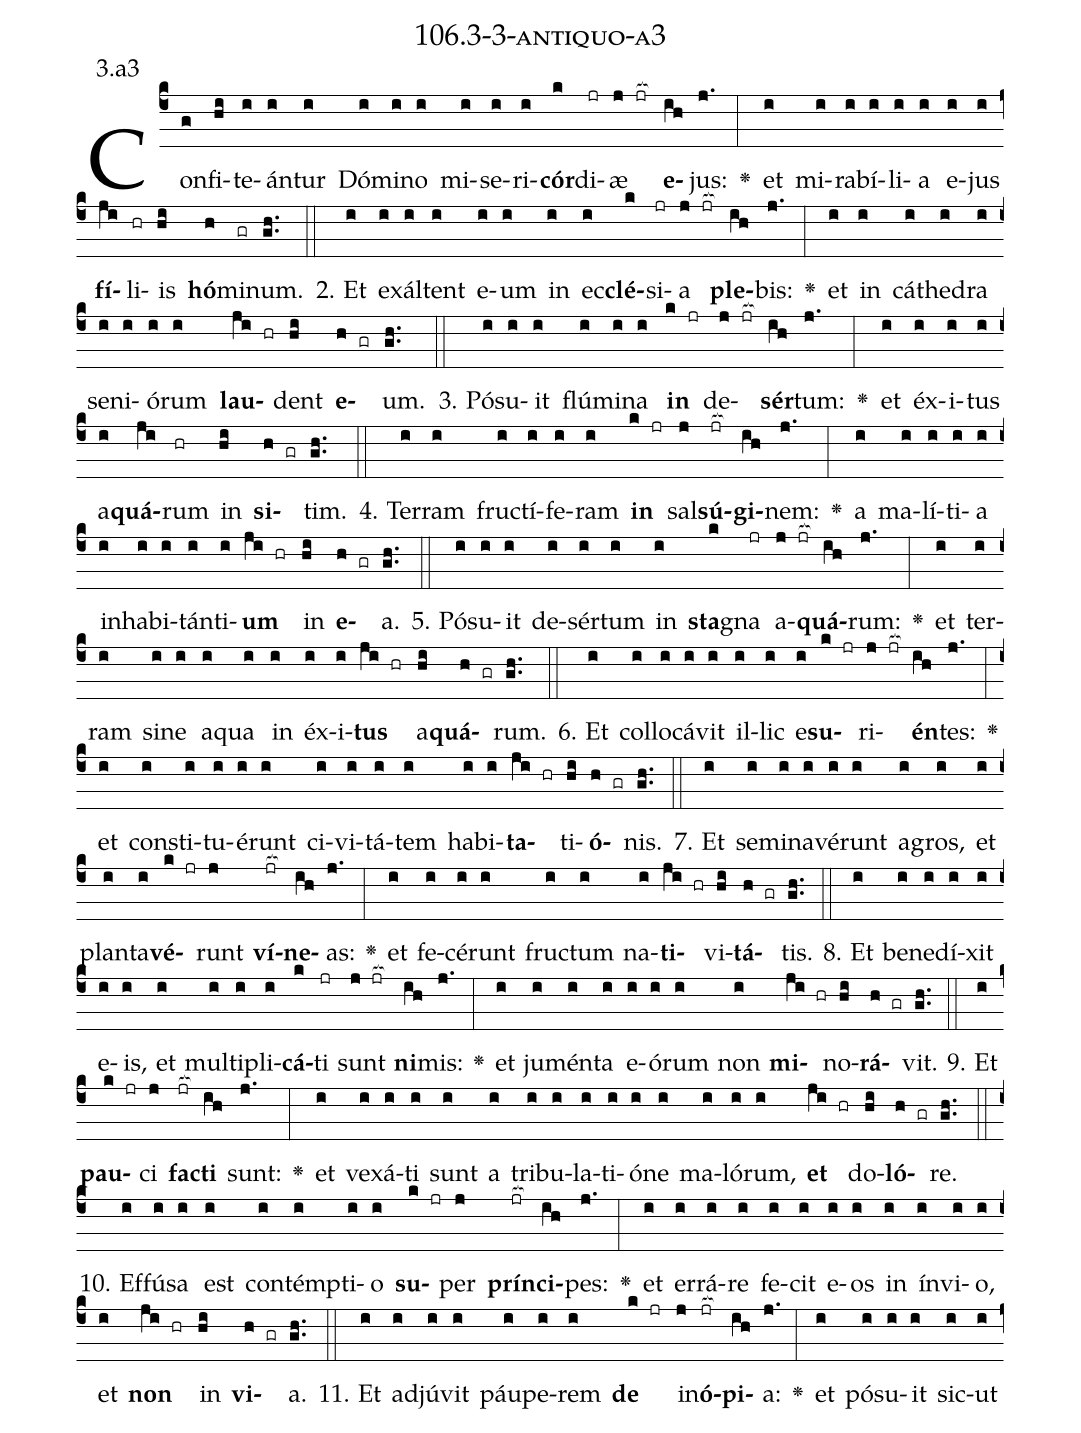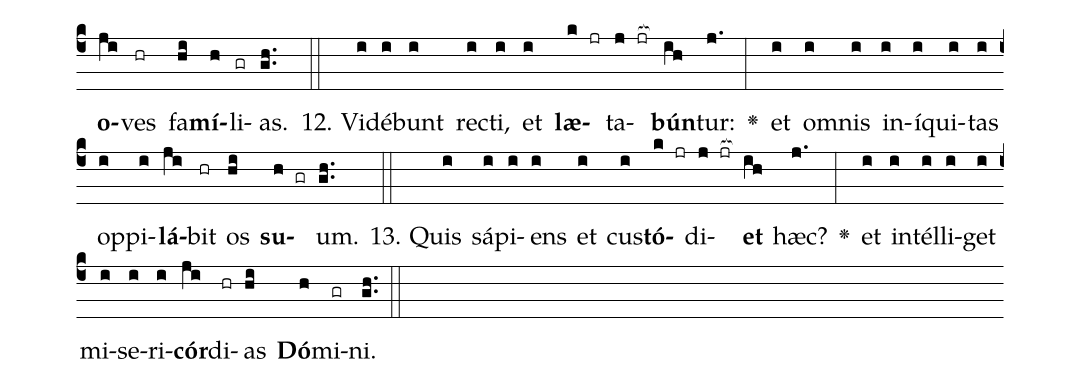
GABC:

name: 106.3-3-antiquo-a3;
annotation: 3.a3;
%%
(c4)Con(g)fi(hi)te(i)án(i)tur(i) Dó(i)mi(i)no(i) mi(i)se(i)ri(i)<b>cór</b>(k)di(jr)æ(j jr[ocb:1{]) <b>e</b>(ih[ocb:0}])jus:(j.) <v>\greheightstar</v>(:) et(i) mi(i)ra(i)bí(i)li(i)a(i) e(i)jus(i) <b>fí</b>(ji)li(hr)is(hi) <b>hó</b>(h)mi(gr)num.(gh..) (::)
2. Et(i) ex(i)ál(i)tent(i) e(i)um(i) in(i) ec(i)<b>clé</b>(k)si(jr)a(j jr[ocb:1{]) <b>ple</b>(ih[ocb:0}])bis:(j.) <v>\greheightstar</v>(:) et(i) in(i) cá(i)the(i)dra(i) se(i)ni(i)ó(i)rum(i) <b>lau</b>(ji hr)dent(hi) <b>e</b>(h gr)um.(gh..) (::)
3. Pó(i)su(i)it(i) flú(i)mi(i)na(i) <b>in</b>(k jr) de(j jr[ocb:1{])<b>sér</b>(ih[ocb:0}])tum:(j.) <v>\greheightstar</v>(:) et(i) éx(i)i(i)tus(i) a(i)<b>quá</b>(ji)rum(hr) in(hi) <b>si</b>(h gr)tim.(gh..) (::)
4. Ter(i)ram(i) fruc(i)tí(i)fe(i)ram(i) <b>in</b>(k jr) sal(j)<b>sú</b>(jr[ocb:1{])<b>gi</b>(ih[ocb:0}])nem:(j.) <v>\greheightstar</v>(:) a(i) ma(i)lí(i)ti(i)a(i) in(i)ha(i)bi(i)tán(i)ti(i)<b>um</b>(ji hr) in(hi) <b>e</b>(h gr)a.(gh..) (::)
5. Pó(i)su(i)it(i) de(i)sér(i)tum(i) in(i) <b>sta</b>(k)gna(jr) a(j jr[ocb:1{])<b>quá</b>(ih[ocb:0}])rum:(j.) <v>\greheightstar</v>(:) et(i) ter(i)ram(i) si(i)ne(i) a(i)qua(i) in(i) éx(i)i(i)<b>tus</b>(ji hr) a(hi)<b>quá</b>(h gr)rum.(gh..) (::)
6. Et(i) col(i)lo(i)cá(i)vit(i) il(i)lic(i) e(i)<b>su</b>(k jr)ri(j jr[ocb:1{])<b>én</b>(ih[ocb:0}])tes:(j.) <v>\greheightstar</v>(:) et(i) con(i)sti(i)tu(i)é(i)runt(i) ci(i)vi(i)tá(i)tem(i) ha(i)bi(i)<b>ta</b>(ji hr)ti(hi)<b>ó</b>(h gr)nis.(gh..) (::)
7. Et(i) se(i)mi(i)na(i)vé(i)runt(i) a(i)gros,(i) et(i) plan(i)ta(i)<b>vé</b>(k jr)runt(j) <b>ví</b>(jr[ocb:1{])<b>ne</b>(ih[ocb:0}])as:(j.) <v>\greheightstar</v>(:) et(i) fe(i)cé(i)runt(i) fruc(i)tum(i) na(i)<b>ti</b>(ji hr)vi(hi)<b>tá</b>(h gr)tis.(gh..) (::)
8. Et(i) be(i)ne(i)dí(i)xit(i) e(i)is,(i) et(i) mul(i)ti(i)pli(i)<b>cá</b>(k)ti(jr) sunt(j jr[ocb:1{]) <b>ni</b>(ih[ocb:0}])mis:(j.) <v>\greheightstar</v>(:) et(i) ju(i)mén(i)ta(i) e(i)ó(i)rum(i) non(i) <b>mi</b>(ji hr)no(hi)<b>rá</b>(h gr)vit.(gh..) (::)
9. Et(i) <b>pau</b>(k jr)ci(j) <b>fac</b>(jr[ocb:1{])<b>ti</b>(ih[ocb:0}]) sunt:(j.) <v>\greheightstar</v>(:) et(i) ve(i)xá(i)ti(i) sunt(i) a(i) tri(i)bu(i)la(i)ti(i)ó(i)ne(i) ma(i)ló(i)rum,(i) <b>et</b>(ji hr) do(hi)<b>ló</b>(h gr)re.(gh..) (::)
10. Ef(i)fú(i)sa(i) est(i) con(i)témp(i)ti(i)o(i) <b>su</b>(k jr)per(j) <b>prín</b>(jr[ocb:1{])<b>ci</b>(ih[ocb:0}])pes:(j.) <v>\greheightstar</v>(:) et(i) er(i)rá(i)re(i) fe(i)cit(i) e(i)os(i) in(i) ín(i)vi(i)o,(i) et(i) <b>non</b>(ji hr) in(hi) <b>vi</b>(h gr)a.(gh..) (::)
11. Et(i) ad(i)jú(i)vit(i) páu(i)pe(i)rem(i) <b>de</b>(k jr) in(j)<b>ó</b>(jr[ocb:1{])<b>pi</b>(ih[ocb:0}])a:(j.) <v>\greheightstar</v>(:) et(i) pó(i)su(i)it(i) sic(i)ut(i) <b>o</b>(ji)ves(hr) fa(hi)<b>mí</b>(h)li(gr)as.(gh..) (::)
12. Vi(i)dé(i)bunt(i) rec(i)ti,(i) et(i) <b>læ</b>(k jr)ta(j jr[ocb:1{])<b>bún</b>(ih[ocb:0}])tur:(j.) <v>\greheightstar</v>(:) et(i) om(i)nis(i) in(i)í(i)qui(i)tas(i) op(i)pi(i)<b>lá</b>(ji)bit(hr) os(hi) <b>su</b>(h gr)um.(gh..) (::)
13. Quis(i) sá(i)pi(i)ens(i) et(i) cus(i)<b>tó</b>(k jr)di(j jr[ocb:1{])<b>et</b>(ih[ocb:0}]) hæc?(j.) <v>\greheightstar</v>(:) et(i) in(i)tél(i)li(i)get(i) mi(i)se(i)ri(i)<b>cór</b>(ji)di(hr)as(hi) <b>Dó</b>(h)mi(gr)ni.(gh..) (::)
